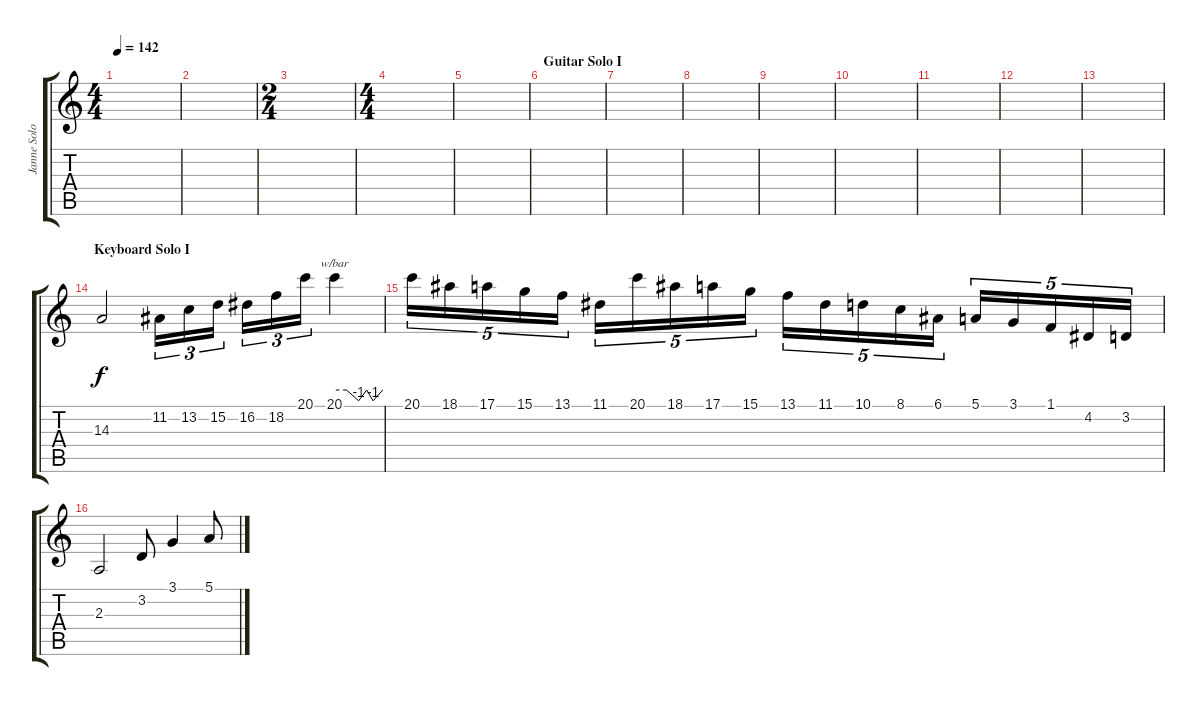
\track ("Janne Solo" "Janne Solo") {instrument lead1square}
\staff {score tabs}
\tuning (E4 B3 G3 D3 A2 E2) {hide}
\ts (4 4)
\tempo 142
\clef g2
\ks c
|
|
\ts (2 4)
|
\ts (4 4)
|
|
\section ("" "Guitar Solo I")
|
|
|
|
|
|
|
|
\section ("" "Keyboard Solo I")
14.3.2 11.2.16{tu (3 2)} 13.2.16{tu (3 2)} 15.2.16{tu (3 2)} 16.2.16{tu (3 2)} 18.2.16{tu (3 2)} 20.1.16{tu (3 2)} 20.1.4{tbe (custom default 0 0 15 0 30 -4 40 0 48 -4 60 0)} |
20.1.16{tu (5 4)} 18.1.16{tu (5 4)} 17.1.16{tu (5 4)} 15.1.16{tu (5 4)} 13.1.16{tu (5 4)} 11.1.16{tu (5 4)} 20.1.16{tu (5 4)} 18.1.16{tu (5 4)} 17.1.16{tu (5 4)} 15.1.16{tu (5 4)} 13.1.16{tu (5 4)} 11.1.16{tu (5 4)} 10.1.16{tu (5 4)} 8.1.16{tu (5 4)} 6.1.16{tu (5 4)} 5.1.16{tu (5 4)} 3.1.16{tu (5 4)} 1.1.16{tu (5 4)} 4.2.16{tu (5 4)} 3.2.16{tu (5 4)} |
2.3.2 3.2.8 3.1.4 5.1.8
